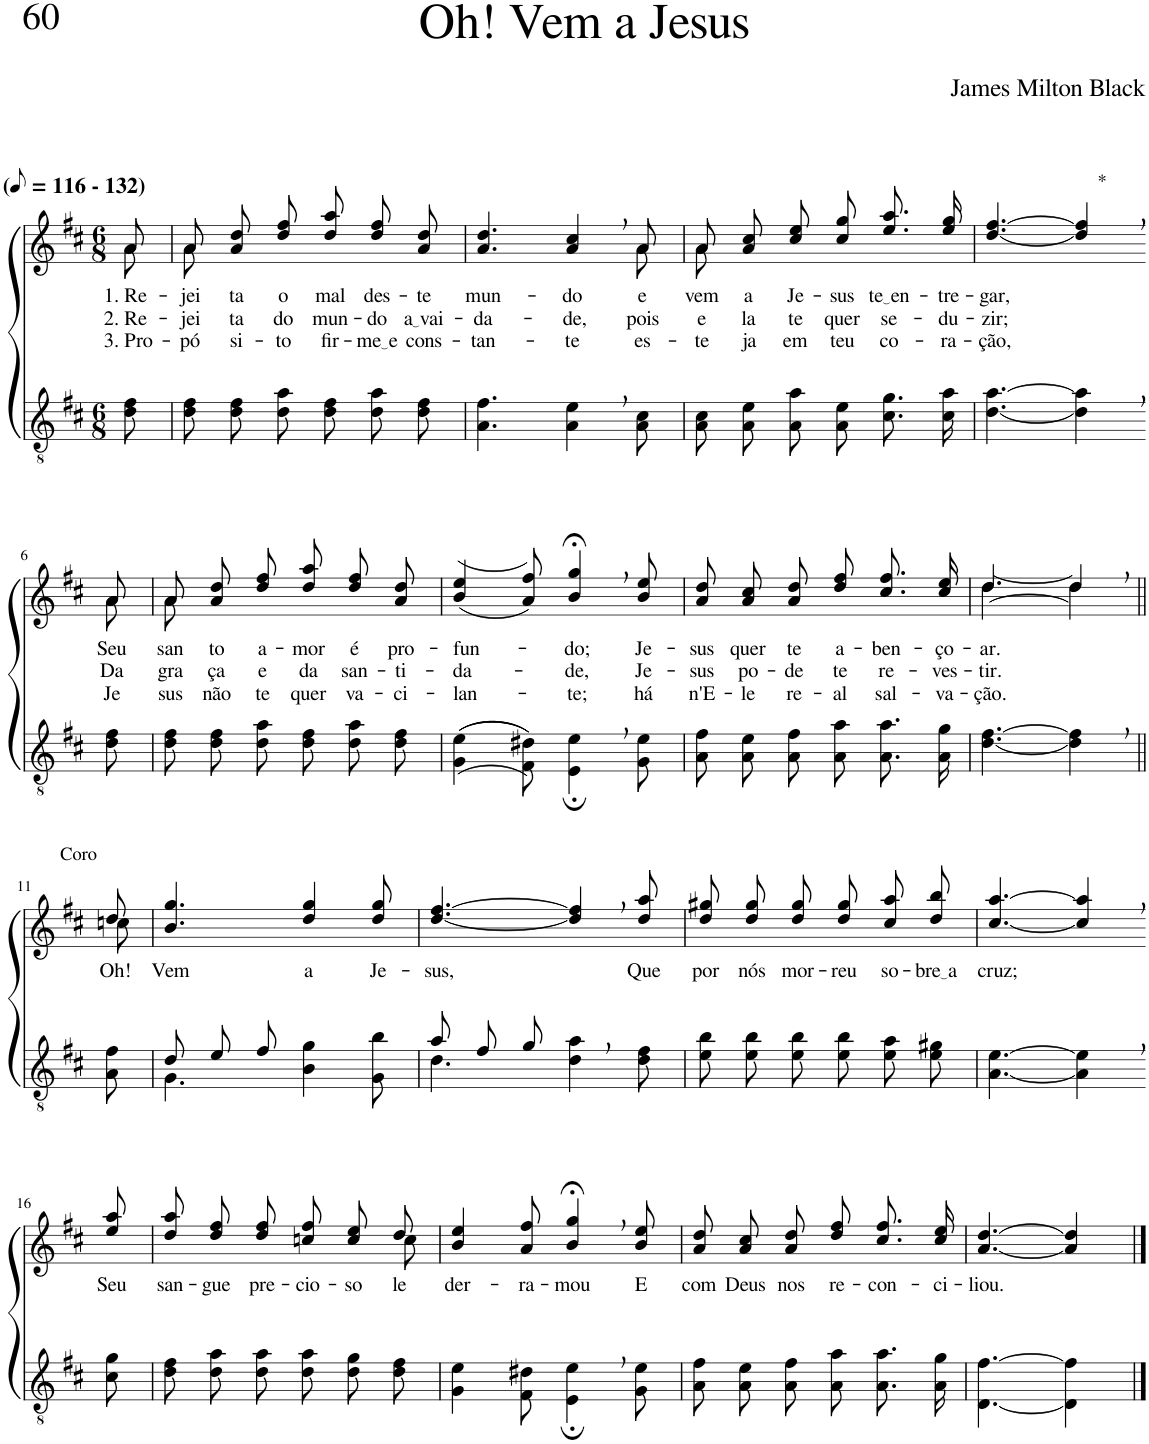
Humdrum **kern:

**kern	**kern	**text	**text	**text
*part2	*part1	*part1	*part1	*part1
*staff2	*staff1	*staff1	*staff1	*staff1
*I"Parte III e IV	*I"Parte I e II	*	*	*
*clefGv2	*clefG2	*	*	*
*Trd5c9	*Trd5c9	*	*	*
*k[f#c#]	*k[f#c#]	*	*	*
*M6/8	*M6/8	*	*	*
*MM58	*MM58	*	*	*
=1	=1	=1	=1	=1
*	*^	*	*	*
!	!LO:TX:a:B:t=(	!	!	!	!
!	!LO:TX:a:B:t=- 132)	!	!	!	!
!	!	!	!LO:LY:b	!LO:LY:b	!LO:LY:b
8d\ 8f#\	8a/	8a\	1. Re-	2. Re-	3. Pro-
=2	=2	=2	=2	=2	=2
!	!	!	!LO:LY:b	!LO:LY:b	!LO:LY:b
8d\ 8f#\L	8a\L	8a\	-jei-	-jei-	-pó-
!	!	!	!LO:LY:b	!LO:LY:b	!LO:LY:b
8d\ 8f#\	8a\ 8dd\	2ryy	-ta	-ta	-si-
!	!	!	!LO:LY:b	!LO:LY:b	!LO:LY:b
8d\ 8a\J	8dd\ 8ff#\J	.	o	do	-to
!	!	!	!LO:LY:b	!LO:LY:b	!LO:LY:b
8d\ 8f#\L	8dd\ 8aa\L	.	mal	mun-	fir-
!	!	!	!LO:LY:b	!LO:LY:b	!LO:LY:b
8d\ 8a\	8dd\ 8ff#\	.	des-	-do	me e
!	!	!	!LO:LY:b	!LO:LY:b	!LO:LY:b
8d\ 8f#\J	8a\ 8dd\J	8ryy	-te	a vai	cons-
=3	=3	=3	=3	=3	=3
!	!	!	!LO:LY:b	!LO:LY:b	!LO:LY:b
4.A\ 4.f#\	4.a/ 4.dd/	8ryy	mun-	-da-	-tan-
!	!	!	!LO:LY:b	!LO:LY:b	!LO:LY:b
*	*v	*v	*	*	*
4A\, 4e\,	4a/, 4cc#/,	-do	-de,	-te
*	*^	*	*	*
!	!	!	!LO:LY:b	!LO:LY:b	!LO:LY:b
8A\ 8c#\	8a/	8a\	e	pois	es-
=4	=4	=4	=4	=4	=4
!	!	!	!LO:LY:b	!LO:LY:b	!LO:LY:b
8A\ 8c#\L	8a\L	8a\	vem	e-	-te-
!	!	!	!LO:LY:b	!LO:LY:b	!LO:LY:b
8A\ 8e\	8a\ 8cc#\	2ryy	a	-la	-ja
!	!	!	!LO:LY:b	!LO:LY:b	!LO:LY:b
8A\ 8a\J	8cc#\ 8ee\J	.	Je-	te	em
!	!	!	!LO:LY:b	!LO:LY:b	!LO:LY:b
8A\ 8e\L	8cc#\ 8gg\L	.	-sus	quer	teu
!	!	!	!LO:LY:b	!LO:LY:b	!LO:LY:b
8.c#\ 8.g\	8.ee\ 8.aa\	.	te en	se-	co-
.	.	8ryy	.	.	.
!	!	!	!LO:LY:b	!LO:LY:b	!LO:LY:b
16c#\ 16a\Jk	16ee\ 16gg\Jk	.	-tre-	-du-	-ra-
*	*v	*v	*	*	*
=5	=5	=5	=5	=5
!	!	!LO:LY:b	!LO:LY:b	!LO:LY:b
[4.d\ [4.a\	[4.dd/ [4.ff#/	-gar,	-zir;	-ção,
!	!LO:TX:a:t=*	!	!	!
4d\], 4a\],	4dd/], 4ff#/],	.	.	.
!!LO:LB:g=z
=6-	=6-	=6-	=6-	=6-
!	!	!LO:LY:b	!LO:LY:b	!LO:LY:b
*	*^	*	*	*
8d\ 8f#\	8a\	8a/	-Seu	Da	-Je-
=7	=7	=7	=7	=7	=7
!	!	!	!LO:LY:b	!LO:LY:b	!LO:LY:b
8d\ 8f#\L	8a\L	8a\	san-	gra-	-sus
!	!	!	!LO:LY:b	!LO:LY:b	!LO:LY:b
8d\ 8f#\	8a\ 8dd\	2ryy	-to	-ça	não
!	!	!	!LO:LY:b	!LO:LY:b	!LO:LY:b
8d\ 8a\J	8dd\ 8ff#\J	.	a-	e	te
!	!	!	!LO:LY:b	!LO:LY:b	!LO:LY:b
8d\ 8f#\L	8dd\ 8aa\L	.	-mor	da	quer
!	!	!	!LO:LY:b	!LO:LY:b	!LO:LY:b
8d\ 8a\	8dd\ 8ff#\	.	é	san-	va-
!	!	!	!LO:LY:b	!LO:LY:b	!LO:LY:b
8d\ 8f#\J	8a\ 8dd\J	8ryy	pro-	-ti-	-ci-
=8	=8	=8	=8	=8	=8
!	!	!	!LO:LY:b	!LO:LY:b	!LO:LY:b
*	*v	*v	*	*	*
(((4G\ 4e\	((4b/ 4ee/	-fun-	-da-	-lan-
8F#\ 8d#X\)))	8a/ 8ff#/))	.	.	.
!	!	!LO:LY:b	!LO:LY:b	!LO:LY:b
4E\;, 4e\;,	4b/;<, 4gg/;<,	-do;	-de,	-te;
!	!	!LO:LY:b	!LO:LY:b	!LO:LY:b
8G\ 8e\	8b/ 8ee/	Je-	Je-	há
=9	=9	=9	=9	=9
!	!	!LO:LY:b	!LO:LY:b	!LO:LY:b
8A\ 8f#\L	8a\ 8dd\L	-sus	-sus	n'E-
!	!	!LO:LY:b	!LO:LY:b	!LO:LY:b
8A\ 8e\	8a\ 8cc#\	quer	po-	-le
!	!	!LO:LY:b	!LO:LY:b	!LO:LY:b
8A\ 8f#\J	8a\ 8dd\J	te	-de	re-
!	!	!LO:LY:b	!LO:LY:b	!LO:LY:b
8A\ 8a\L	8dd\ 8ff#\L	a-	te	-al
!	!	!LO:LY:b	!LO:LY:b	!LO:LY:b
8.A\ 8.a\	8.cc#\ 8.ff#\	-ben-	re-	sal-
!	!	!LO:LY:b	!LO:LY:b	!LO:LY:b
16A\ 16g\Jk	16cc#\ 16ee\Jk	-ço-	-ves-	-va-
=10	=10	=10	=10	=10
!	!	!LO:LY:b	!LO:LY:b	!LO:LY:b
*	*^	*	*	*
[4.d\ [4.f#\	[4.dd\	[4.dd/	-ar.	-tir.	-ção.
4d\], 4f#\],	4dd,\]	4dd/]	.	.	.
!!LO:LB:g=z	!!
=11||	=11||	=11||	=11||	=11||	=11||
!	!LO:TX:a:t=Coro	!	!	!	!
!	!	!	!LO:LY:b	!	!
8A\ 8f#\	8dd/	8ccn\	Oh!	.	.
=12	=12	=12	=12	=12	=12
*^	*	*	*	*	*
!	!	!	!	!LO:LY:b	!	!
*	*	*v	*v	*	*	*
8d/L	4.G\	4.b/ 4.gg/	Vem	.	.
8e/	.	.	.	.	.
8f#/J	.	.	.	.	.
!	!	!	!LO:LY:b	!	!
8ryy	4B\ 4g\	4dd/ 4gg/	a	.	.
4ryy	.	.	.	.	.
!	!	!	!LO:LY:b	!	!
.	8G\ 8b\	8dd/ 8gg/	Je-	.	.
=13	=13	=13	=13	=13	=13
!	!	!	!LO:LY:b	!	!
8a/L	4.d\	[4.dd/ [4.ff#/	-sus,	.	.
8f#/	.	.	.	.	.
8g/J	.	.	.	.	.
8ryy	4d\ 4a\	4dd/], 4ff#/],	.	.	.
4ryy	.	.	.	.	.
!	!	!	!LO:LY:b	!	!
.	8d\ 8f#\	8dd/ 8aa/	Que	.	.
=14	=14	=14	=14	=14	=14
!	!	!	!LO:LY:b	!	!
*v	*v	*	*	*	*
8e\ 8b\L	8dd\ 8gg#X\L	por	.	.
!	!	!LO:LY:b	!	!
8e\ 8b\	8dd\ 8gg#\	nós	.	.
!	!	!LO:LY:b	!	!
8e\ 8b\J	8dd\ 8gg#\J	mor-	.	.
!	!	!LO:LY:b	!	!
8e\ 8b\L	8dd\ 8gg#\L	-reu	.	.
!	!	!LO:LY:b	!	!
8e\ 8a\	8cc#\ 8aa\	so-	.	.
!	!	!LO:LY:b	!	!
8e\ 8g#X\J	8dd\ 8bb\J	bre a	.	.
=15	=15	=15	=15	=15
!	!	!LO:LY:b	!	!
[4.A\ [4.e\	[4.cc#/ [4.aa/	cruz;	.	.
4A\], 4e\],	4cc#/], 4aa/],	.	.	.
!!LO:LB:g=z
=16-	=16-	=16-	=16-	=16-
!	!	!LO:LY:b	!	!
8c#\ 8g\	8ee/ 8aa/	Seu	.	.
=17	=17	=17	=17	=17
!	!	!LO:LY:b	!	!
*	*^	*	*	*
8d\ 8f#\L	8dd\ 8aa\L	8ryy	san-	.	.
!	!	!	!LO:LY:b	!	!
*	*v	*v	*	*	*
8d\ 8a\	8dd\ 8ff#\	-gue	.	.
!	!	!LO:LY:b	!	!
8d\ 8a\J	8dd\ 8ff#\J	pre-	.	.
!	!	!LO:LY:b	!	!
8d\ 8a\L	8ccn\ 8ff#\L	-cio-	.	.
!	!	!LO:LY:b	!	!
8d\ 8g\	8cc\ 8ee\	-so	.	.
*	*^	*	*	*
!	!	!	!LO:LY:b	!	!
8d\ 8f#\J	8dd\J	8cc\	le	.	.
=18	=18	=18	=18	=18	=18
!	!	!	!LO:LY:b	!	!
*	*v	*v	*	*	*
4G\ 4e\	4b/ 4ee/	der-	.	.
!	!	!LO:LY:b	!	!
8F#\ 8d#X\	8a/ 8ff#/	-ra-	.	.
!	!	!LO:LY:b	!	!
4E\;, 4e\;,	4b/;<, 4gg/;<,	-mou	.	.
!	!	!LO:LY:b	!	!
8G\ 8e\	8b/ 8ee/	E	.	.
=19	=19	=19	=19	=19
!	!	!LO:LY:b	!	!
8A\ 8f#\L	8a\ 8dd\L	com	.	.
!	!	!LO:LY:b	!	!
8A\ 8e\	8a\ 8cc#\	Deus	.	.
!	!	!LO:LY:b	!	!
8A\ 8f#\J	8a\ 8dd\J	nos	.	.
!	!	!LO:LY:b	!	!
8A\ 8a\L	8dd\ 8ff#\L	re-	.	.
!	!	!LO:LY:b	!	!
8.A\ 8.a\	8.cc#\ 8.ff#\	-con-	.	.
!	!	!LO:LY:b	!	!
16A\ 16g\Jk	16cc#\ 16ee\Jk	-ci-	.	.
=20	=20	=20	=20	=20
!	!	!LO:LY:b	!	!
[4.D\ [4.f#\	[4.a/ [4.dd/	-liou.	.	.
4D\] 4f#\]	4a/] 4dd/]	.	.	.
==	==	==	==	==
*-	*-	*-	*-	*-
